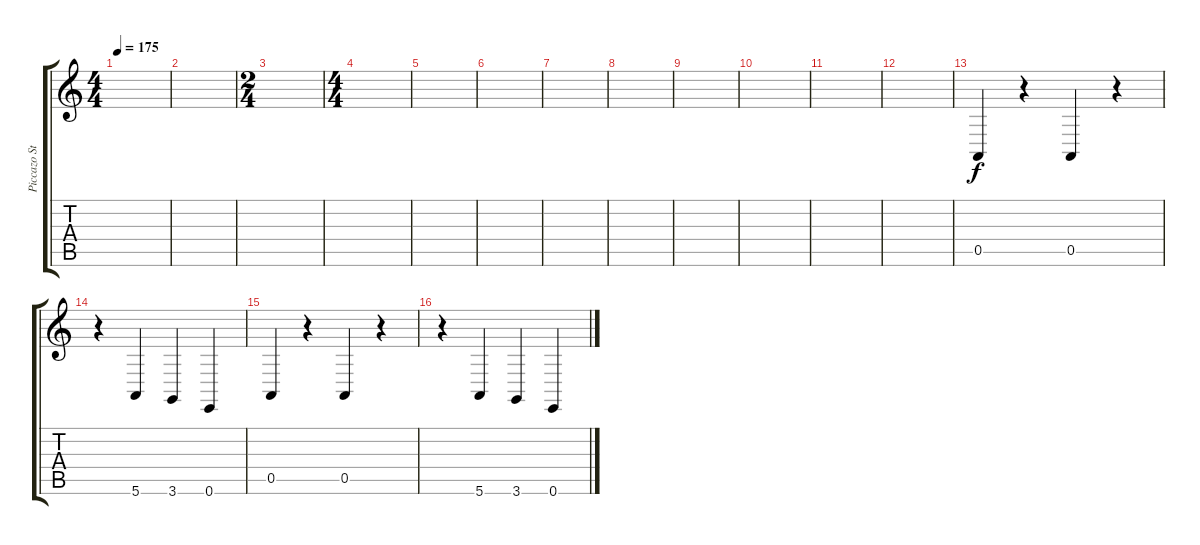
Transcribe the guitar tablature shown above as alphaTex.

\track ("Piccazo Strings" "Piccazo St") {instrument pizzicatostrings}
\staff {score tabs}
\tuning (E4 B3 G3 D3 A2 E2) {hide}
\ts (4 4)
\tempo 175
\clef g2
\ks c
|
|
\ts (2 4)
|
\ts (4 4)
|
|
|
|
|
|
|
|
|
0.5.4 r.4 0.5.4 r.4 |
r.4 5.6.4 3.6.4 0.6.4 |
0.5.4 r.4 0.5.4 r.4 |
r.4 5.6.4 3.6.4 0.6.4
